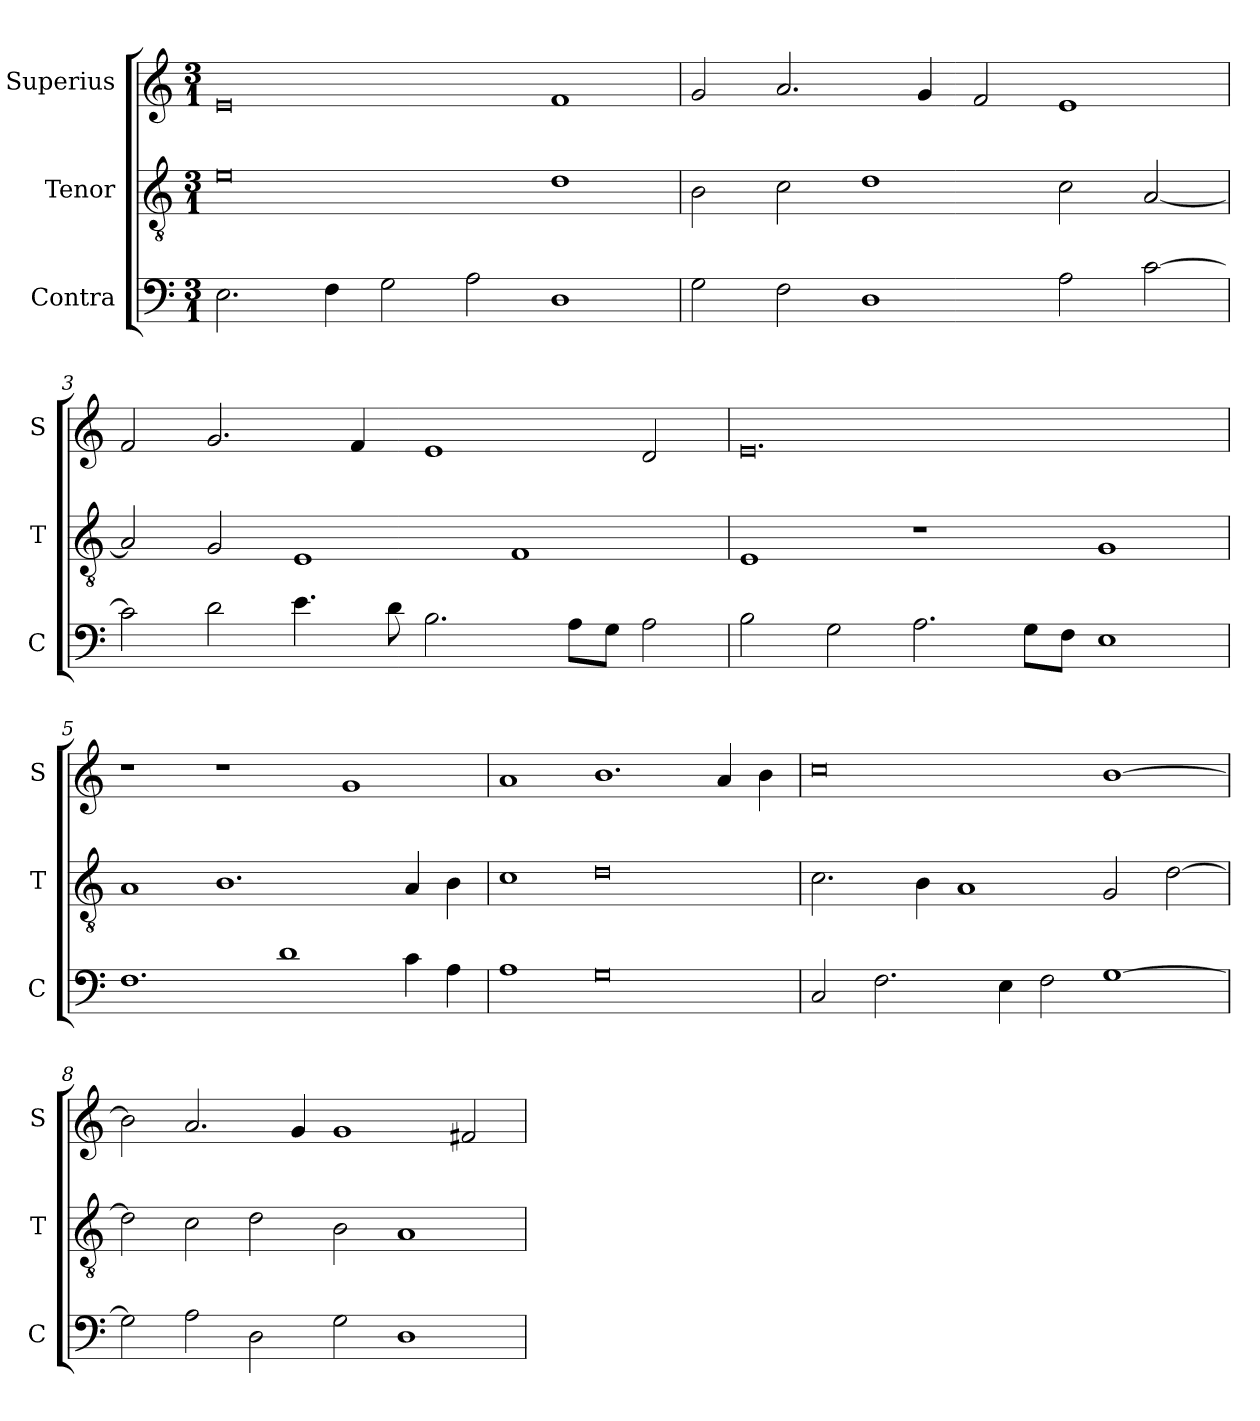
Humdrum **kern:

**kern	**kern	**kern
*part3	*part2	*part1
*staff3	*staff2	*staff1
*I"Contra	*I"Tenor	*I"Superius
*I'C	*I'T	*I'S
*clefF4	*clefGv2	*clefG2
*k[]	*k[]	*k[]
*M3/1	*M3/1	*M3/1
=1	=1	=1
2.E\	0e	0e
4F\	.	.
2G\	.	.
2A\	.	.
1D	1d	1f
=2	=2	=2
2G\	2B\	2g/
2F\	2c\	2.a/
1D	1d	.
.	.	4g/
.	.	2f/
2A\	2c\	1e
[2c\	[2A/	.
=3	=3	=3
2c\]	2A/]	2f/
2d\	2G/	2.g/
4.e\	1E	.
.	.	4f/
8d\	.	.
2.B\	.	1e
.	1F	.
8A\L	.	.
8G\J	.	.
2A\	.	2d/
=4	=4	=4
2B\	1E	0.e
2G\	.	.
2.A\	1r	.
8G\L	.	.
8F\J	.	.
1E	1G	.
=5	=5	=5
1.F	1A	1r
.	1.B	1r
1d	.	.
.	.	1g
4c\	4A/	.
4A\	4B\	.
=6	=6	=6
1A	1c	1a
0G	0d	1.b
.	.	4a/
.	.	4b\
=7	=7	=7
2C/	2.c\	0cc
2.F\	.	.
.	4B\	.
.	1A	.
4E\	.	.
2F\	.	.
[1G	2G/	[1b
.	[2d\	.
=8	=8	=8
2G\]	2d\]	2b\]
2A\	2c\	2.a/
2D\	2d\	.
.	.	4g/
2G\	2B\	1g
1D	1A	.
.	.	2f#X/
=	=	=
*-	*-	*-
